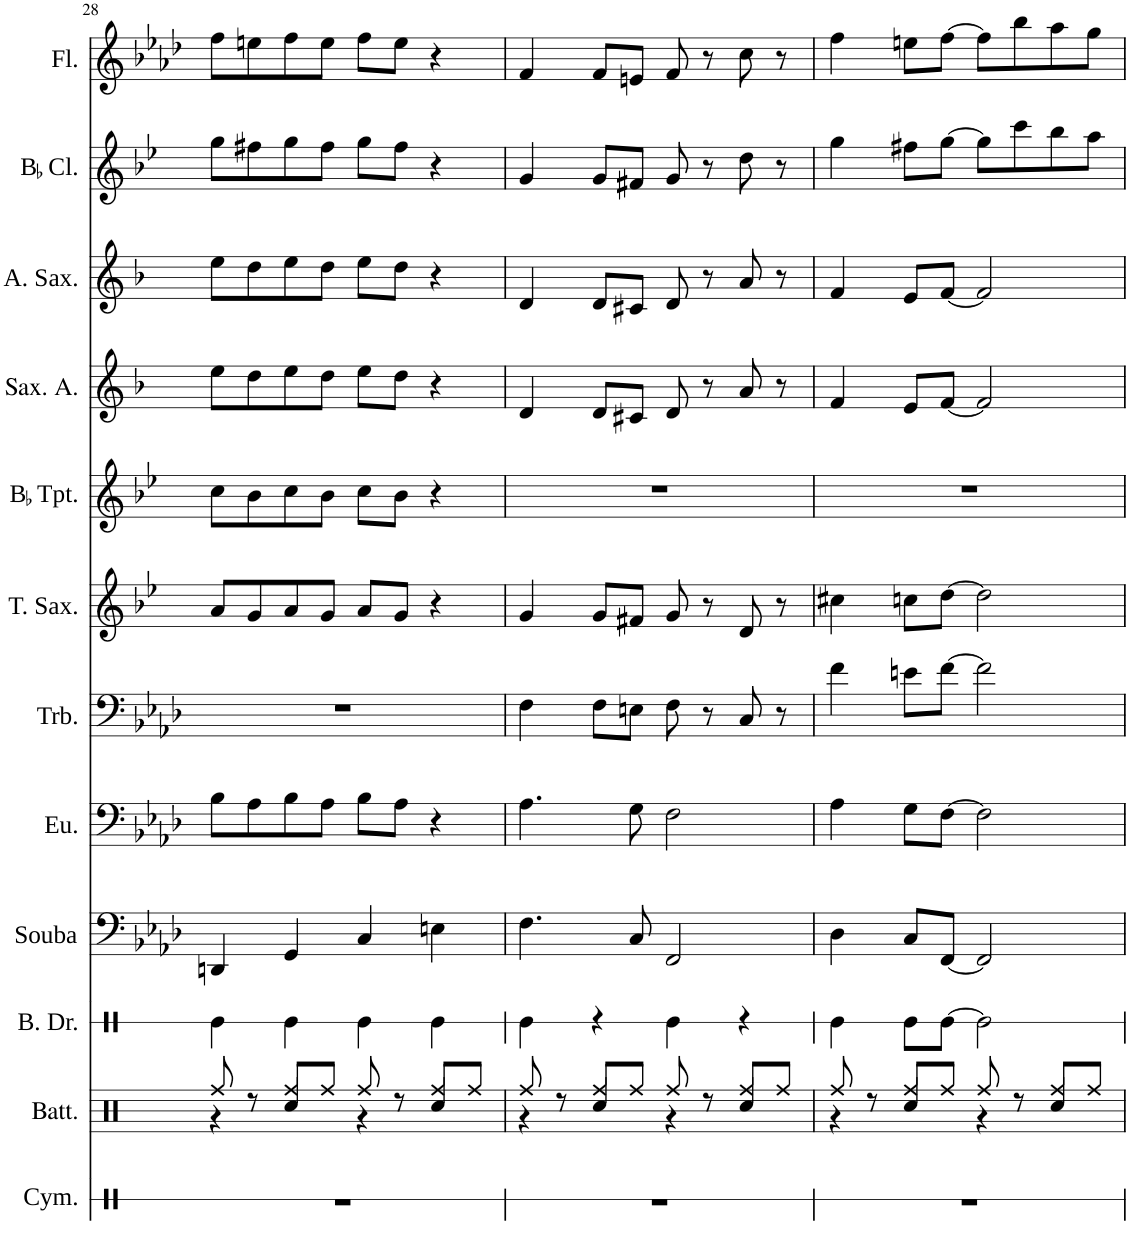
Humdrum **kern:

**kern	**kern	**kern	**kern	**kern	**kern	**kern	**kern	**kern	**kern	**kern	**kern
*part12	*part11	*part10	*part9	*part8	*part7	*part6	*part5	*part4	*part3	*part2	*part1
*staff12	*staff11	*staff10	*staff9	*staff8	*staff7	*staff6	*staff5	*staff4	*staff3	*staff2	*staff1
*I"Cymbal	*I"Batterie	*I"Bass Drum	*I"Souba	*I"Euphonium	*I"Trombone	*I"Tenor Saxophone	*I"BaccidentalFlat Trumpet	*I"Saxophone Alto	*I"Alto Saxophone	*I"BaccidentalFlat Clarinet	*I"Flute
*I'Cym.	*I'Batt.	*I'B. Dr.	*I'Souba	*I'Eu.	*I'Trb.	*I'T. Sax.	*I'BaccidentalFlat Tpt.	*I'Sax. A.	*I'A. Sax.	*I'BaccidentalFlat Cl.	*I'Fl.
!!LO:PB:g=z
*clefX	*clefX	*clefX	*clefF4	*clefF4	*clefF4	*clefG2	*clefG2	*clefG2	*clefG2	*clefG2	*clefG2
*	*	*	*	*	*	*Trd8c14	*Trd1c2	*Trd5c9	*Trd5c9	*Trd1c2	*
*k[]	*k[]	*k[]	*k[b-e-a-d-]	*k[b-e-a-d-]	*k[b-e-a-d-]	*k[b-e-]	*k[b-e-]	*k[b-]	*k[b-]	*k[b-e-]	*k[b-e-a-d-]
*M4/4	*M4/4	*M4/4	*M4/4	*M4/4	*M4/4	*M4/4	*M4/4	*M4/4	*M4/4	*M4/4	*M4/4
=28	=28	=28	=28	=28	=28	=28	=28	=28	=28	=28	=28
*	*^	*	*	*	*	*	*	*	*	*	*
1r	8Rff/	4r	4Re\	4DDn/	8B-\L	1r	8a/L	8cc\L	8ee\L	8ee\L	8gg\L	8ff\L
.	8r	.	.	.	8A-\	.	8g/	8b-\	8dd\	8dd\	8ff#X\	8een\
.	8Rff/L	4Rcc/	4Re\	4GG/	8B-\	.	8a/	8cc\	8ee\	8ee\	8gg\	8ff\
.	8Rff/J	.	.	.	8A-\J	.	8g/J	8b-\J	8dd\J	8dd\J	8ff#\J	8ee\J
.	8Rff/	4r	4Re\	4C/	8B-\L	.	8a/L	8cc\L	8ee\L	8ee\L	8gg\L	8ff\L
.	8r	.	.	.	8A-\J	.	8g/J	8b-\J	8dd\J	8dd\J	8ff#\J	8ee\J
.	8Rff/L	4Rcc/	4Re\	4En\	4r	.	4r	4r	4r	4r	4r	4r
.	8Rff/J	.	.	.	.	.	.	.	.	.	.	.
=29	=29	=29	=29	=29	=29	=29	=29	=29	=29	=29	=29	=29
1r	8Rff/	4r	4Re\	4.F\	4.A-\	4F\	4g/	1r	4d/	4d/	4g/	4f/
.	8r	.	.	.	.	.	.	.	.	.	.	.
.	8Rff/L	4Rcc/	4r	.	.	8F\L	8g/L	.	8d/L	8d/L	8g/L	8f/L
.	8Rff/J	.	.	8C/	8G\	8En\J	8f#X/J	.	8c#X/J	8c#X/J	8f#X/J	8en/J
.	8Rff/	4r	4Re\	2FF/	2F\	8F\	8g/	.	8d/	8d/	8g/	8f/
.	8r	.	.	.	.	8r	8r	.	8r	8r	8r	8r
.	8Rff/L	4Rcc/	4r	.	.	8C/	8d/	.	8a/	8a/	8dd\	8cc\
.	8Rff/J	.	.	.	.	8r	8r	.	8r	8r	8r	8r
=30	=30	=30	=30	=30	=30	=30	=30	=30	=30	=30	=30	=30
1r	8Rff/	4r	4Re\	4D-\	4A-\	4f\	4cc#X\	1r	4f/	4f/	4gg\	4ff\
.	8r	.	.	.	.	.	.	.	.	.	.	.
.	8Rff/L	4Rcc/	8Re\L	8C/L	8G\L	8en\L	8ccn\L	.	8e/L	8e/L	8ff#X\L	8een\L
.	8Rff/J	.	[8Re\J	[8FF/J	[8F\J	[8f\J	[8dd\J	.	[8f/J	[8f/J	[8gg\J	[8ff\J
.	8Rff/	4r	2Re\]	2FF/]	2F\]	2f\]	2dd\]	.	2f/]	2f/]	8gg\L]	8ff\L]
.	8r	.	.	.	.	.	.	.	.	.	8ccc\	8bb-\
.	8Rff/L	4Rcc/	.	.	.	.	.	.	.	.	8bb-\	8aa-\
.	8Rff/J	.	.	.	.	.	.	.	.	.	8aa\J	8gg\J
*	*v	*v	*	*	*	*	*	*	*	*	*	*
=	=	=	=	=	=	=	=	=	=	=	=
*-	*-	*-	*-	*-	*-	*-	*-	*-	*-	*-	*-
